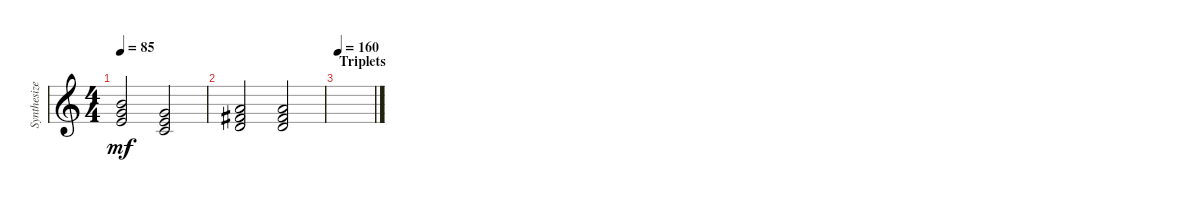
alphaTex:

\track ("Synthesizer" "Synthesize") {instrument pad2warm}
\staff {score}
\tuning (E4 B3 G3 D3 A2 E2 B1) {hide}
\ts (4 4)
\tempo 85
\clef g2
\ks c
(0.1 8.2 16.3).2{dy mf} (0.1 1.2 12.3).2 |
(2.1 3.2 14.3).2 (2.1 3.2 14.3).2 |
\section ("" "Triplets")
\tempo 160
